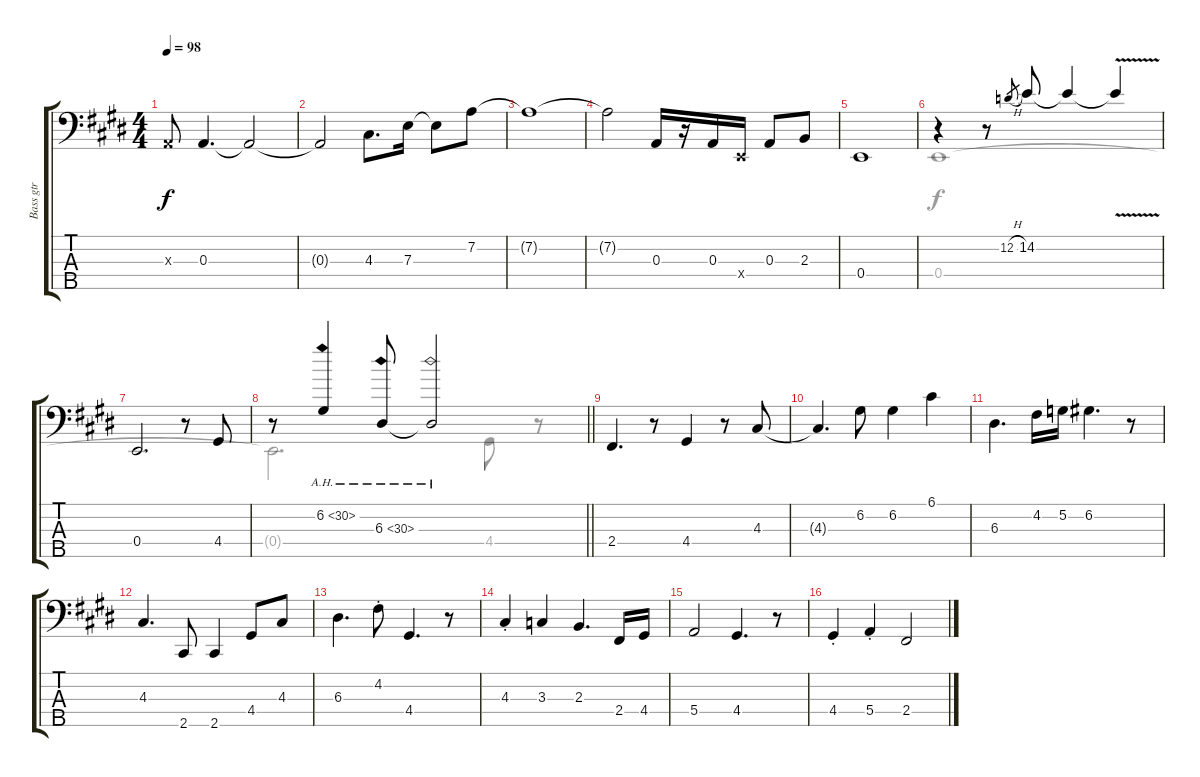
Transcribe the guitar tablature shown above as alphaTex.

\track ("Bass gtr" "Bass gtr") {instrument electricbasspick}
\staff {score tabs}
\tuning (G2 D2 A1 E1 B0) {hide}
\voice
\ts (4 4)
\tempo 98
\clef f4
\ks e
0.3{x}.8{dy f} 0.3.4{d} 0.3{t}.2 |
\ks c#minor
0.3{t}.2 4.3.8{d} 7.3.16 7.3{t}.8 7.2.8 |
7.2{t}.1 |
7.2{t}.2 0.3.16 r.16 0.3.16 0.4{x}.16 0.3.8 2.3.8 |
\ks e
0.4.1 |
\ks c#minor
r.4 r.8 12.2{h}.8{gr} 14.2.8 14.2{t}.4 14.2{v t}.4 |
0.4.2{d} r.8 4.4.8 |
\barLineRight lightlight
r.8 6.2{ah 24}.4 6.3{ah 24}.8 6.3{ah 24 t}.2 |
\ks e
2.4.4{d} r.8 4.4.4 r.8 4.3.8 |
\ks c#minor
4.3{t}.4{d} 6.2.8 6.2.4 6.1.4 |
6.3.4{d} 4.2.16 5.2.16 6.2.4{d} r.8 |
4.3.4{d} 2.5.8 2.5.4 4.4.8 4.3.8 |
\ks e
6.3.4{d} 4.2{st}.8 4.4.4{d} r.8 |
\ks c#minor
4.3{st}.4 3.3.4 2.3.4{d} 2.4.16 4.4.16 |
5.4.2 4.4.4{d} r.8 |
4.4{st}.4 5.4{st}.4 2.4.2
\voice
\clef f4
\ottava regular
\simile none
\ks e
|
\ks c#minor
|
|
|
\ks e
|
\ks c#minor
0.4.1 |
|
\barLineRight lightlight
0.4{t}.2{d} 4.4.8 r.8 |
\ks e
|
\ks c#minor
|
|
|
\ks e
|
\ks c#minor
|
|
